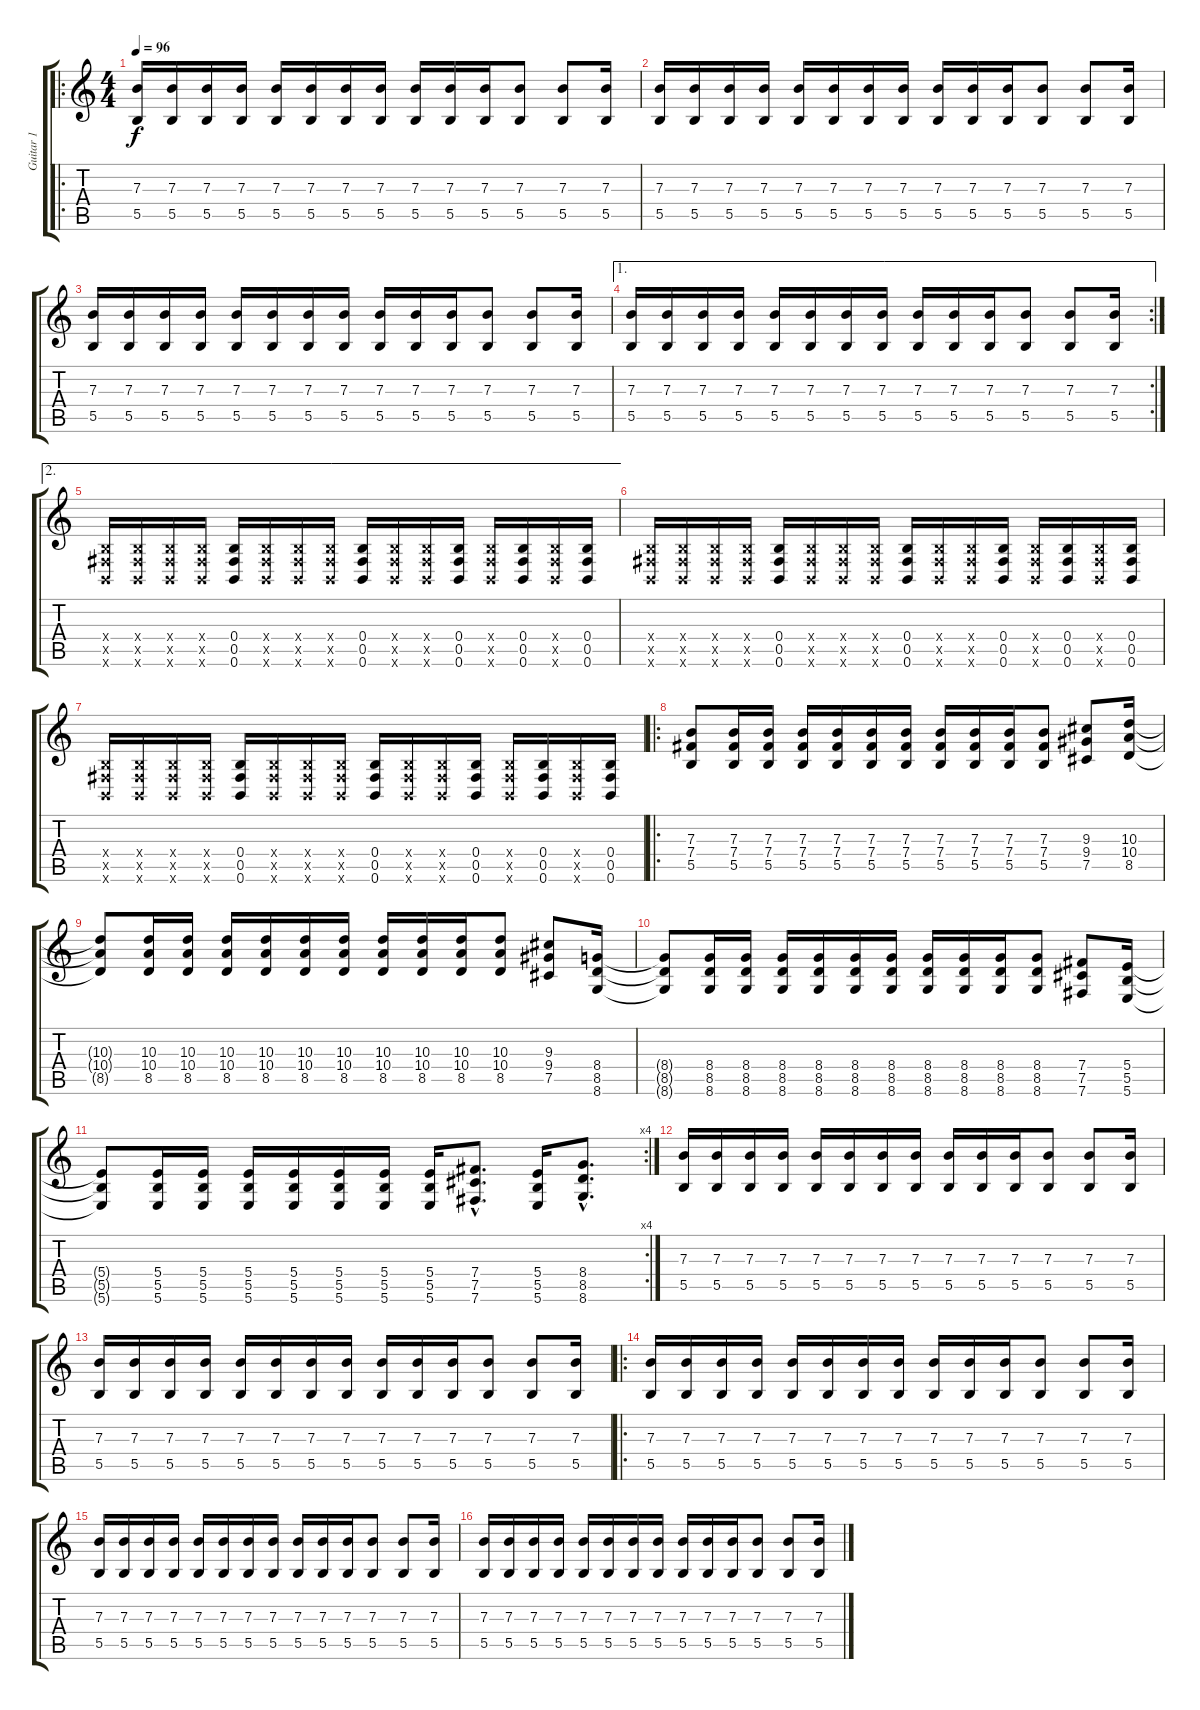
\track ("Guitar 1" "Guitar 1") {instrument distortionguitar}
\staff {score tabs}
\tuning (Db4 Ab3 E3 B2 Gb2 B1) {hide}
\ro
\ts (4 4)
\tempo 96
\clef g2
\ks c
(7.3 5.5).16{dy f} (7.3 5.5).16 (7.3 5.5).16 (7.3 5.5).16 (7.3 5.5).16 (7.3 5.5).16 (7.3 5.5).16 (7.3 5.5).16 (7.3 5.5).16 (7.3 5.5).16 (7.3 5.5).16 (7.3 5.5).8 (7.3 5.5).8 (7.3 5.5).16 |
(7.3 5.5).16 (7.3 5.5).16 (7.3 5.5).16 (7.3 5.5).16 (7.3 5.5).16 (7.3 5.5).16 (7.3 5.5).16 (7.3 5.5).16 (7.3 5.5).16 (7.3 5.5).16 (7.3 5.5).16 (7.3 5.5).8 (7.3 5.5).8 (7.3 5.5).16 |
(7.3 5.5).16 (7.3 5.5).16 (7.3 5.5).16 (7.3 5.5).16 (7.3 5.5).16 (7.3 5.5).16 (7.3 5.5).16 (7.3 5.5).16 (7.3 5.5).16 (7.3 5.5).16 (7.3 5.5).16 (7.3 5.5).8 (7.3 5.5).8 (7.3 5.5).16 |
\ae 1
\rc 2
(7.3 5.5).16 (7.3 5.5).16 (7.3 5.5).16 (7.3 5.5).16 (7.3 5.5).16 (7.3 5.5).16 (7.3 5.5).16 (7.3 5.5).16 (7.3 5.5).16 (7.3 5.5).16 (7.3 5.5).16 (7.3 5.5).8 (7.3 5.5).8 (7.3 5.5).16 |
\ae 2
(0.4{x} 0.5{x} 0.6{x}).16 (0.4{x} 0.5{x} 0.6{x}).16 (0.4{x} 0.5{x} 0.6{x}).16 (0.4{x} 0.5{x} 0.6{x}).16 (0.4 0.5 0.6).16 (0.4{x} 0.5{x} 0.6{x}).16 (0.4{x} 0.5{x} 0.6{x}).16 (0.4{x} 0.5{x} 0.6{x}).16 (0.4 0.5 0.6).16 (0.4{x} 0.5{x} 0.6{x}).16 (0.4{x} 0.5{x} 0.6{x}).16 (0.4 0.5 0.6).16 (0.4{x} 0.5{x} 0.6{x}).16 (0.4 0.5 0.6).16 (0.4{x} 0.5{x} 0.6{x}).16 (0.4 0.5 0.6).16 |
(0.4{x} 0.5{x} 0.6{x}).16 (0.4{x} 0.5{x} 0.6{x}).16 (0.4{x} 0.5{x} 0.6{x}).16 (0.4{x} 0.5{x} 0.6{x}).16 (0.4 0.5 0.6).16 (0.4{x} 0.5{x} 0.6{x}).16 (0.4{x} 0.5{x} 0.6{x}).16 (0.4{x} 0.5{x} 0.6{x}).16 (0.4 0.5 0.6).16 (0.4{x} 0.5{x} 0.6{x}).16 (0.4{x} 0.5{x} 0.6{x}).16 (0.4 0.5 0.6).16 (0.4{x} 0.5{x} 0.6{x}).16 (0.4 0.5 0.6).16 (0.4{x} 0.5{x} 0.6{x}).16 (0.4 0.5 0.6).16 |
(0.4{x} 0.5{x} 0.6{x}).16 (0.4{x} 0.5{x} 0.6{x}).16 (0.4{x} 0.5{x} 0.6{x}).16 (0.4{x} 0.5{x} 0.6{x}).16 (0.4 0.5 0.6).16 (0.4{x} 0.5{x} 0.6{x}).16 (0.4{x} 0.5{x} 0.6{x}).16 (0.4{x} 0.5{x} 0.6{x}).16 (0.4 0.5 0.6).16 (0.4{x} 0.5{x} 0.6{x}).16 (0.4{x} 0.5{x} 0.6{x}).16 (0.4 0.5 0.6).16 (0.4{x} 0.5{x} 0.6{x}).16 (0.4 0.5 0.6).16 (0.4{x} 0.5{x} 0.6{x}).16 (0.4 0.5 0.6).16 |
\ro
(7.3 7.4 5.5).8 (7.3 7.4 5.5).16 (7.3 7.4 5.5).16 (7.3 7.4 5.5).16 (7.3 7.4 5.5).16 (7.3 7.4 5.5).16 (7.3 7.4 5.5).16 (7.3 7.4 5.5).16 (7.3 7.4 5.5).16 (7.3 7.4 5.5).16 (7.3 7.4 5.5).8 (9.3 9.4 7.5).8 (10.3 10.4 8.5).16 |
(10.3{t} 10.4{t} 8.5{t}).8 (10.3 10.4 8.5).16 (10.3 10.4 8.5).16 (10.3 10.4 8.5).16 (10.3 10.4 8.5).16 (10.3 10.4 8.5).16 (10.3 10.4 8.5).16 (10.3 10.4 8.5).16 (10.3 10.4 8.5).16 (10.3 10.4 8.5).16 (10.3 10.4 8.5).8 (9.3 9.4 7.5).8 (8.4 8.5 8.6).16 |
(8.4{t} 8.5{t} 8.6{t}).8 (8.4 8.5 8.6).16 (8.4 8.5 8.6).16 (8.4 8.5 8.6).16 (8.4 8.5 8.6).16 (8.4 8.5 8.6).16 (8.4 8.5 8.6).16 (8.4 8.5 8.6).16 (8.4 8.5 8.6).16 (8.4 8.5 8.6).16 (8.4 8.5 8.6).8 (7.4 7.5 7.6).8 (5.4 5.5 5.6).16 |
\rc 4
(5.4{t} 5.5{t} 5.6{t}).8 (5.4 5.5 5.6).16 (5.4 5.5 5.6).16 (5.4 5.5 5.6).16 (5.4 5.5 5.6).16 (5.4 5.5 5.6).16 (5.4 5.5 5.6).16 (5.4 5.5 5.6).16 (7.4{hac} 7.5{hac} 7.6{hac}).8{d} (5.4 5.5 5.6).16 (8.4{hac} 8.5{hac} 8.6{hac}).8{d} |
(7.3 5.5).16 (7.3 5.5).16 (7.3 5.5).16 (7.3 5.5).16 (7.3 5.5).16 (7.3 5.5).16 (7.3 5.5).16 (7.3 5.5).16 (7.3 5.5).16 (7.3 5.5).16 (7.3 5.5).16 (7.3 5.5).8 (7.3 5.5).8 (7.3 5.5).16 |
(7.3 5.5).16 (7.3 5.5).16 (7.3 5.5).16 (7.3 5.5).16 (7.3 5.5).16 (7.3 5.5).16 (7.3 5.5).16 (7.3 5.5).16 (7.3 5.5).16 (7.3 5.5).16 (7.3 5.5).16 (7.3 5.5).8 (7.3 5.5).8 (7.3 5.5).16 |
\ro
(7.3 5.5).16 (7.3 5.5).16 (7.3 5.5).16 (7.3 5.5).16 (7.3 5.5).16 (7.3 5.5).16 (7.3 5.5).16 (7.3 5.5).16 (7.3 5.5).16 (7.3 5.5).16 (7.3 5.5).16 (7.3 5.5).8 (7.3 5.5).8 (7.3 5.5).16 |
(7.3 5.5).16 (7.3 5.5).16 (7.3 5.5).16 (7.3 5.5).16 (7.3 5.5).16 (7.3 5.5).16 (7.3 5.5).16 (7.3 5.5).16 (7.3 5.5).16 (7.3 5.5).16 (7.3 5.5).16 (7.3 5.5).8 (7.3 5.5).8 (7.3 5.5).16 |
(7.3 5.5).16 (7.3 5.5).16 (7.3 5.5).16 (7.3 5.5).16 (7.3 5.5).16 (7.3 5.5).16 (7.3 5.5).16 (7.3 5.5).16 (7.3 5.5).16 (7.3 5.5).16 (7.3 5.5).16 (7.3 5.5).8 (7.3 5.5).8 (7.3 5.5).16
